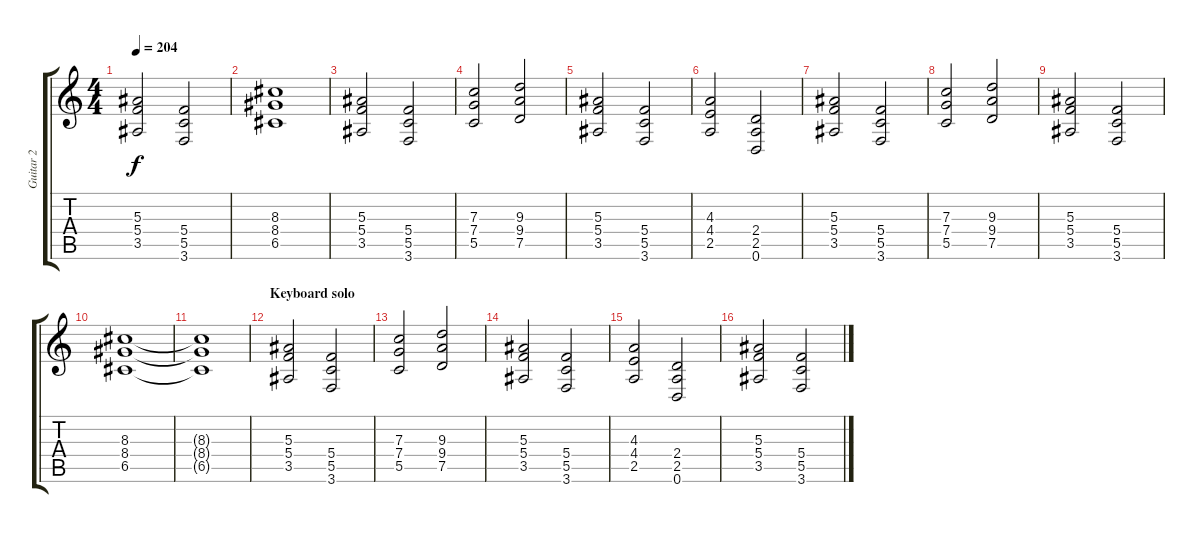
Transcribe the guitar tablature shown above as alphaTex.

\track ("Guitar 2" "Guitar 2") {instrument distortionguitar}
\staff {score tabs}
\tuning (D4 A3 F3 C3 G2 D2) {hide}
\ts (4 4)
\tempo 204
\clef g2
\ks c
(5.3 5.4 3.5).2{dy f} (5.4 5.5 3.6).2 |
(8.3 8.4 6.5).1 |
(5.3 5.4 3.5).2 (5.4 5.5 3.6).2 |
(7.3 7.4 5.5).2 (9.3 9.4 7.5).2 |
(5.3 5.4 3.5).2 (5.4 5.5 3.6).2 |
(4.3 4.4 2.5).2 (2.4 2.5 0.6).2 |
(5.3 5.4 3.5).2 (5.4 5.5 3.6).2 |
(7.3 7.4 5.5).2 (9.3 9.4 7.5).2 |
(5.3 5.4 3.5).2 (5.4 5.5 3.6).2 |
(8.3 8.4 6.5).1 |
(8.3{t} 8.4{t} 6.5{t}).1 |
\section ("" "Keyboard solo")
(5.3 5.4 3.5).2 (5.4 5.5 3.6).2 |
(7.3 7.4 5.5).2 (9.3 9.4 7.5).2 |
(5.3 5.4 3.5).2 (5.4 5.5 3.6).2 |
(4.3 4.4 2.5).2 (2.4 2.5 0.6).2 |
(5.3 5.4 3.5).2 (5.4 5.5 3.6).2
